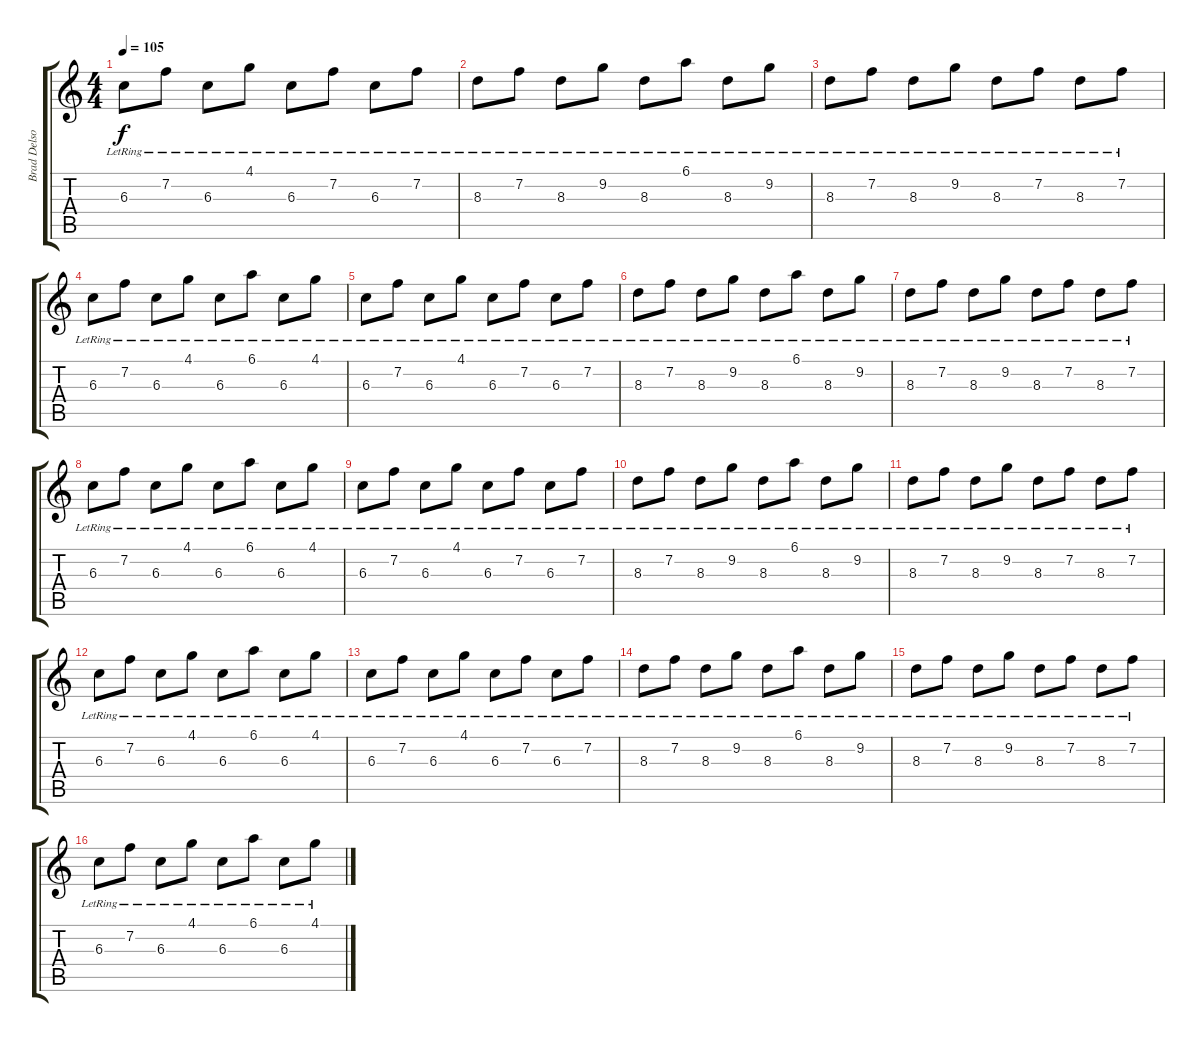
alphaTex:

\track ("Brad Delson [Gtr.2]" "Brad Delso") {instrument distortionguitar}
\staff {score tabs}
\tuning (Eb4 Bb3 Gb3 Db3 Ab2 Db2) {hide}
\ts (4 4)
\tempo 105
\clef g2
\ks c
6.3{lr}.8{dy f} 7.2{lr}.8 6.3{lr}.8 4.1{lr}.8 6.3{lr}.8 7.2{lr}.8 6.3{lr}.8 7.2{lr}.8 |
8.3{lr}.8 7.2{lr}.8 8.3{lr}.8 9.2{lr}.8 8.3{lr}.8 6.1{lr}.8 8.3{lr}.8 9.2{lr}.8 |
8.3{lr}.8 7.2{lr}.8 8.3{lr}.8 9.2{lr}.8 8.3{lr}.8 7.2{lr}.8 8.3{lr}.8 7.2{lr}.8 |
6.3{lr}.8 7.2{lr}.8 6.3{lr}.8 4.1{lr}.8 6.3{lr}.8 6.1{lr}.8 6.3{lr}.8 4.1{lr}.8 |
6.3{lr}.8 7.2{lr}.8 6.3{lr}.8 4.1{lr}.8 6.3{lr}.8 7.2{lr}.8 6.3{lr}.8 7.2{lr}.8 |
8.3{lr}.8 7.2{lr}.8 8.3{lr}.8 9.2{lr}.8 8.3{lr}.8 6.1{lr}.8 8.3{lr}.8 9.2{lr}.8 |
8.3{lr}.8 7.2{lr}.8 8.3{lr}.8 9.2{lr}.8 8.3{lr}.8 7.2{lr}.8 8.3{lr}.8 7.2{lr}.8 |
6.3{lr}.8 7.2{lr}.8 6.3{lr}.8 4.1{lr}.8 6.3{lr}.8 6.1{lr}.8 6.3{lr}.8 4.1{lr}.8 |
6.3{lr}.8 7.2{lr}.8 6.3{lr}.8 4.1{lr}.8 6.3{lr}.8 7.2{lr}.8 6.3{lr}.8 7.2{lr}.8 |
8.3{lr}.8 7.2{lr}.8 8.3{lr}.8 9.2{lr}.8 8.3{lr}.8 6.1{lr}.8 8.3{lr}.8 9.2{lr}.8 |
8.3{lr}.8 7.2{lr}.8 8.3{lr}.8 9.2{lr}.8 8.3{lr}.8 7.2{lr}.8 8.3{lr}.8 7.2{lr}.8 |
6.3{lr}.8 7.2{lr}.8 6.3{lr}.8 4.1{lr}.8 6.3{lr}.8 6.1{lr}.8 6.3{lr}.8 4.1{lr}.8 |
6.3{lr}.8 7.2{lr}.8 6.3{lr}.8 4.1{lr}.8 6.3{lr}.8 7.2{lr}.8 6.3{lr}.8 7.2{lr}.8 |
8.3{lr}.8 7.2{lr}.8 8.3{lr}.8 9.2{lr}.8 8.3{lr}.8 6.1{lr}.8 8.3{lr}.8 9.2{lr}.8 |
8.3{lr}.8 7.2{lr}.8 8.3{lr}.8 9.2{lr}.8 8.3{lr}.8 7.2{lr}.8 8.3{lr}.8 7.2{lr}.8 |
6.3{lr}.8 7.2{lr}.8 6.3{lr}.8 4.1{lr}.8 6.3{lr}.8 6.1{lr}.8 6.3{lr}.8 4.1{lr}.8
